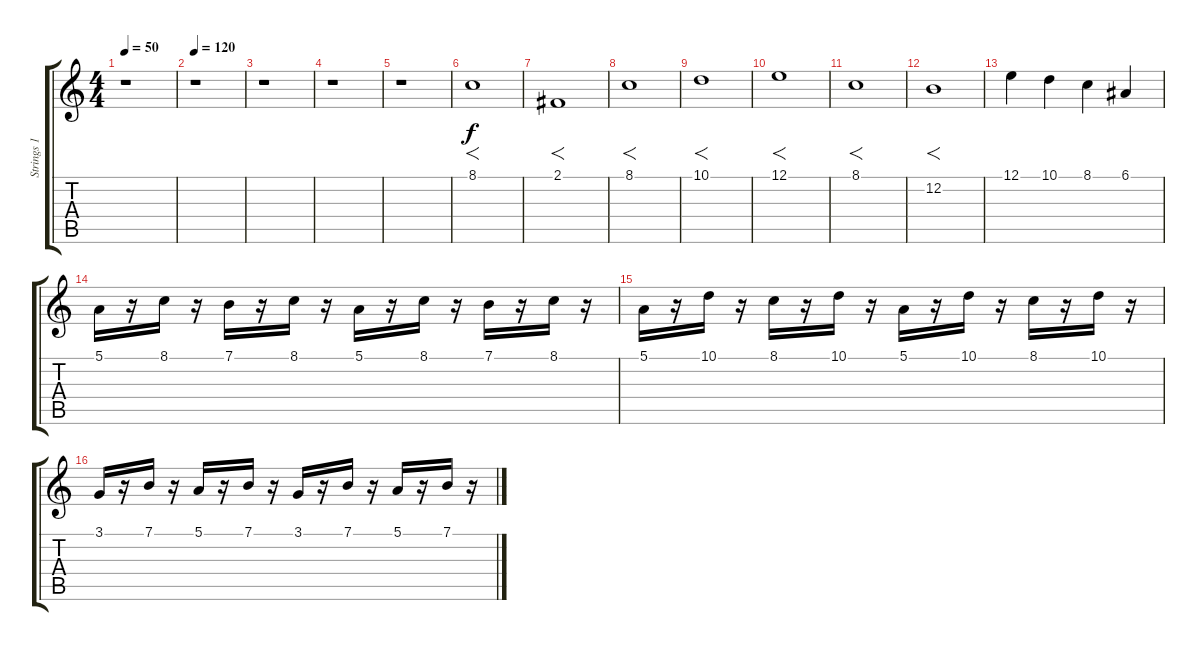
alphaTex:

\track ("Strings 1" "Strings 1") {instrument tremolostrings}
\staff {score tabs}
\tuning (E4 B3 G3 D3 A2 E2) {hide}
\ts (4 4)
\tempo 50
\clef g2
\ks c
r.1{dy f} |
\tempo 120
r.1{volume 11} |
r.1 |
r.1 |
r.1 |
8.1.1{f} |
2.1.1{f} |
8.1.1{f} |
10.1.1{f} |
12.1.1{f} |
8.1.1{f} |
12.2.1{f} |
12.1.4 10.1.4 8.1.4 6.1.4 |
5.1.16 r.16 8.1.16 r.16 7.1.16 r.16 8.1.16 r.16 5.1.16 r.16 8.1.16 r.16 7.1.16 r.16 8.1.16 r.16 |
5.1.16 r.16 10.1.16 r.16 8.1.16 r.16 10.1.16 r.16 5.1.16 r.16 10.1.16 r.16 8.1.16 r.16 10.1.16 r.16 |
3.1.16 r.16 7.1.16 r.16 5.1.16 r.16 7.1.16 r.16 3.1.16 r.16 7.1.16 r.16 5.1.16 r.16 7.1.16 r.16
